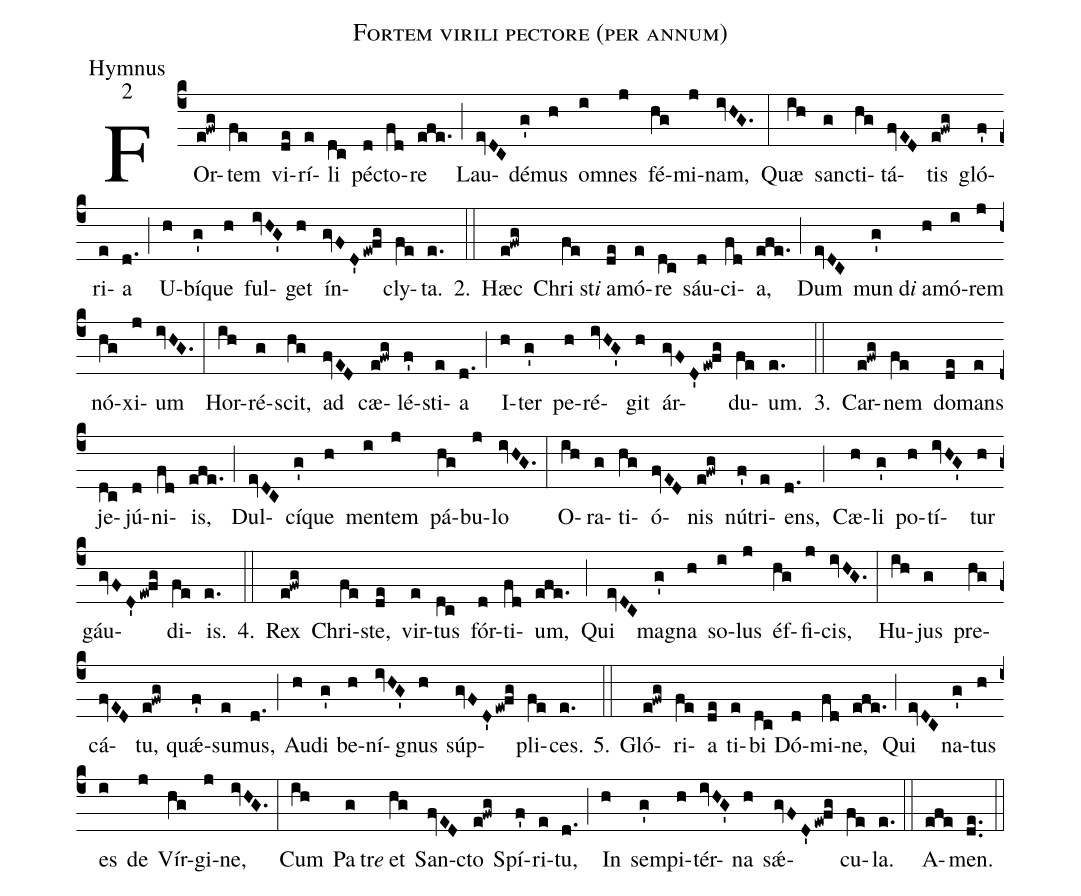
name:Fortem virili pectore (per annum);
office-part:Hymnus;
mode:2;
%%
(c4)FOr(e!fwg)tem(fe) vi(de)rí(e)li(dc) pé(d)cto(fd)re(efe.) (;)
Lau(evDC)dé(g')mus(h) om(i)nes(j) fé(hg)mi(j)nam,(ivHG.) (:)
Quæ(ih) san(g)cti(hg)tá(fvED)tis(e!fwg) gló(f')ri(e)a(d.) (;)
U(h)bí(g')que(h) ful(ivHG')get(h) ín(gvFD'/ew!fg)cly(fe)ta.(e.)

2.(::) Hæc(e!fwg) Chri(fe)st<i>i</i>() a(de)mó(e)re(dc) sáu(d)ci(fd)a,(efe.) (;)
Dum(evDC) mun(g')d<i>i</i>() a(h)mó(i)rem(j) nó(hg)xi(j)um(ivHG.) (:)
Hor(ih)ré(g)scit,(hg) ad(fvED) cæ(e!fwg)lé(f')sti(e)a(d.) (;)
I(h)ter(g') pe(h)ré(ivHG')git(h) ár(gvFD'/ew!fg)du(fe)um.(e.)

3.(::) Car(e!fwg)nem(fe) do(de)mans(e) je(dc)jú(d)ni(fd)is,(efe.) (;)
Dul(evDC)cí(g')que(h) men(i)tem(j) pá(hg)bu(j)lo(ivHG.) (:)
O(ih)ra(g)ti(hg)ó(fvED)nis(e!fwg) nú(f')tri(e)ens,(d.) (;)
Cæ(h)li(g') po(h)tí(ivHG')tur(h) gáu(gvFD'/ew!fg)di(fe)is.(e.)

4.(::) Rex(e!fwg) Chri(fe)ste,(de) vir(e)tus(dc) fór(d)ti(fd)um,(efe.) (;)
Qui(evDC) ma(g')gna(h) so(i)lus(j) éf(hg)fi(j)cis,(ivHG.) (:)
Hu(ih)jus(g) pre(hg)cá(fvED)tu,(e!fwg) quǽ(f')su(e)mus,(d.) (;)
Au(h)di(g') be(h)ní(ivHG')gnus(h) súp(gvFD'/ew!fg)pli(fe)ces.(e.)

5.(::) Gló(e!fwg)ri(fe)a(de) ti(e)bi(dc) Dó(d)mi(fd)ne,(efe.) (;)
Qui(evDC) na(g')tus(h) es(i) de(j) Vír(hg)gi(j)ne,(ivHG.) (:)
Cum(ih) Pa(g)tr<i>e</i>() et(hg) San(fvED)cto(e!fwg) Spí(f')ri(e)tu,(d.) (;)
In(h) sem(g')pi(h)tér(ivHG')na(h) sǽ(gvFD'/ew!fg)cu(fe)la.(e.) (::)
A(efe)men.(de..) (::)
